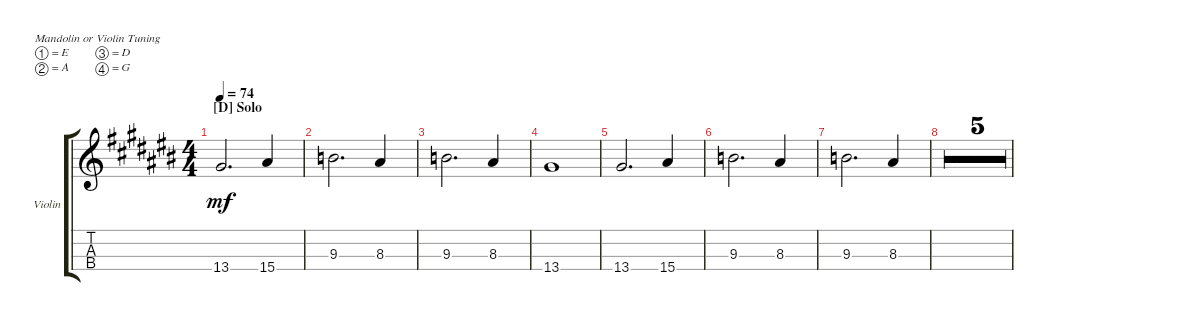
\defaultSystemsLayout 4
\bracketExtendMode groupsimilarinstruments
\firstSystemTrackNameOrientation horizontal
\otherSystemsTrackNameOrientation horizontal
\track ("Violin" "Violin") {multiBarRest instrument violin}
\staff {score tabs}
\tuning (E5 A4 D4 G3)
\ts (4 4)
\section ("D" "Solo")
\tempo 74
\clef g2
\ks c#
13.4.2{d dy mf} 15.4.4 |
9.3.2{d} 8.3.4 |
9.3.2{d} 8.3.4 |
13.4.1 |
13.4.2{d} 15.4.4 |
9.3.2{d} 8.3.4 |
9.3.2{d} 8.3.4 |
|
|
|
|
r.1
